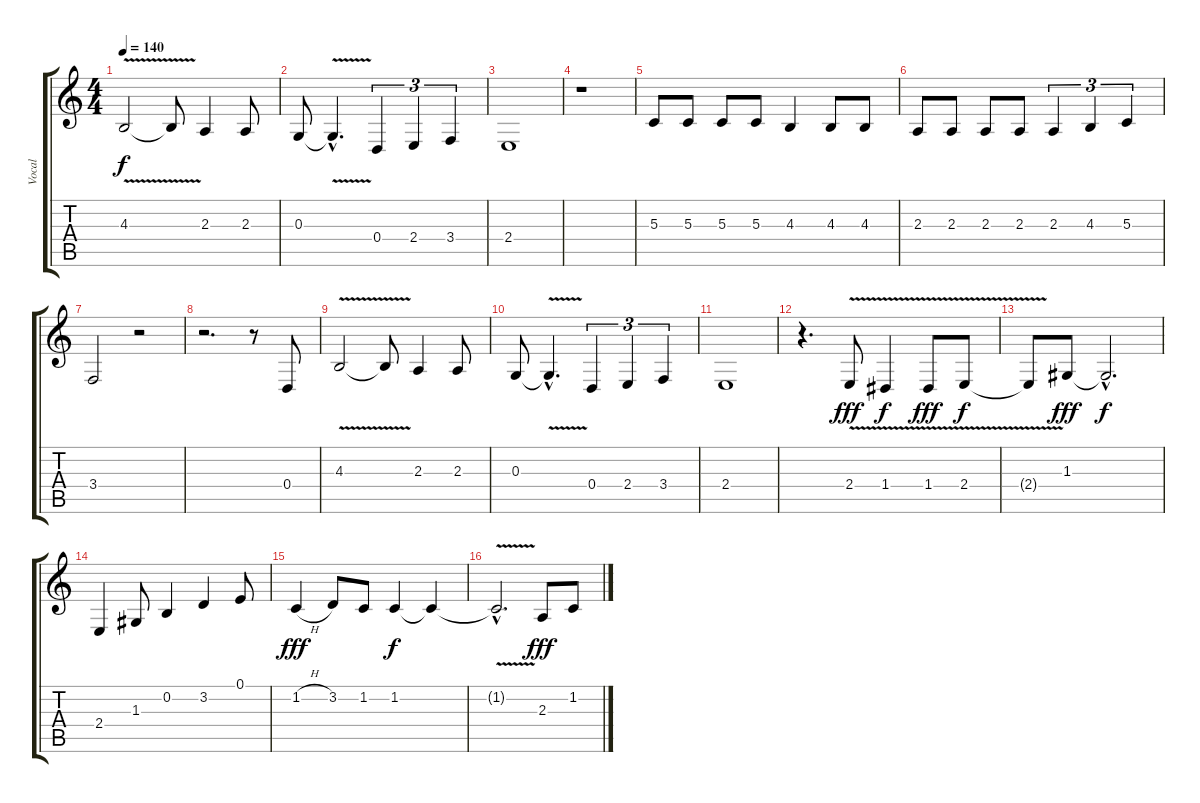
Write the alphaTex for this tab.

\track ("Vocal" "Vocal") {instrument choiraahs}
\staff {score tabs}
\tuning (E4 B3 G3 D3 A2 E2) {hide}
\ts (4 4)
\tempo 140
\clef g2
\ks c
4.3{v}.2{dy f} 4.3{t}.8 2.3.4 2.3.8 |
0.3.8 0.3{v hac t}.4{d} 0.4.4{tu (3 2)} 2.4.4{tu (3 2)} 3.4.4{tu (3 2)} |
2.4.1 |
r.1 |
5.3.8 5.3.8 5.3.8 5.3.8 4.3.4 4.3.8 4.3.8 |
2.3.8 2.3.8 2.3.8 2.3.8 2.3.4{tu (3 2)} 4.3.4{tu (3 2)} 5.3.4{tu (3 2)} |
3.4.2 r.2 |
r.2{d} r.8 0.4.8 |
4.3{v}.2 4.3{t}.8 2.3.4 2.3.8 |
0.3.8 0.3{v hac t}.4{d} 0.4.4{tu (3 2)} 2.4.4{tu (3 2)} 3.4.4{tu (3 2)} |
2.4.1 |
r.4{d} 2.4{v}.8{dy fff} 1.4{v}.4{dy f} 1.4{v}.8{dy fff} 2.4{v}.8{dy f} |
2.4{v t}.8 1.3.8{dy fff} 1.3{hac t}.2{d dy f} |
2.4.4 1.3.8 0.2.4 3.2.4 0.1.8 |
1.2{h}.4{dy fff} 3.2.8 1.2.8 1.2.4{dy f} 1.2{t}.4 |
1.2{v hac t}.2{d} 2.3.8{dy fff} 1.2.8
